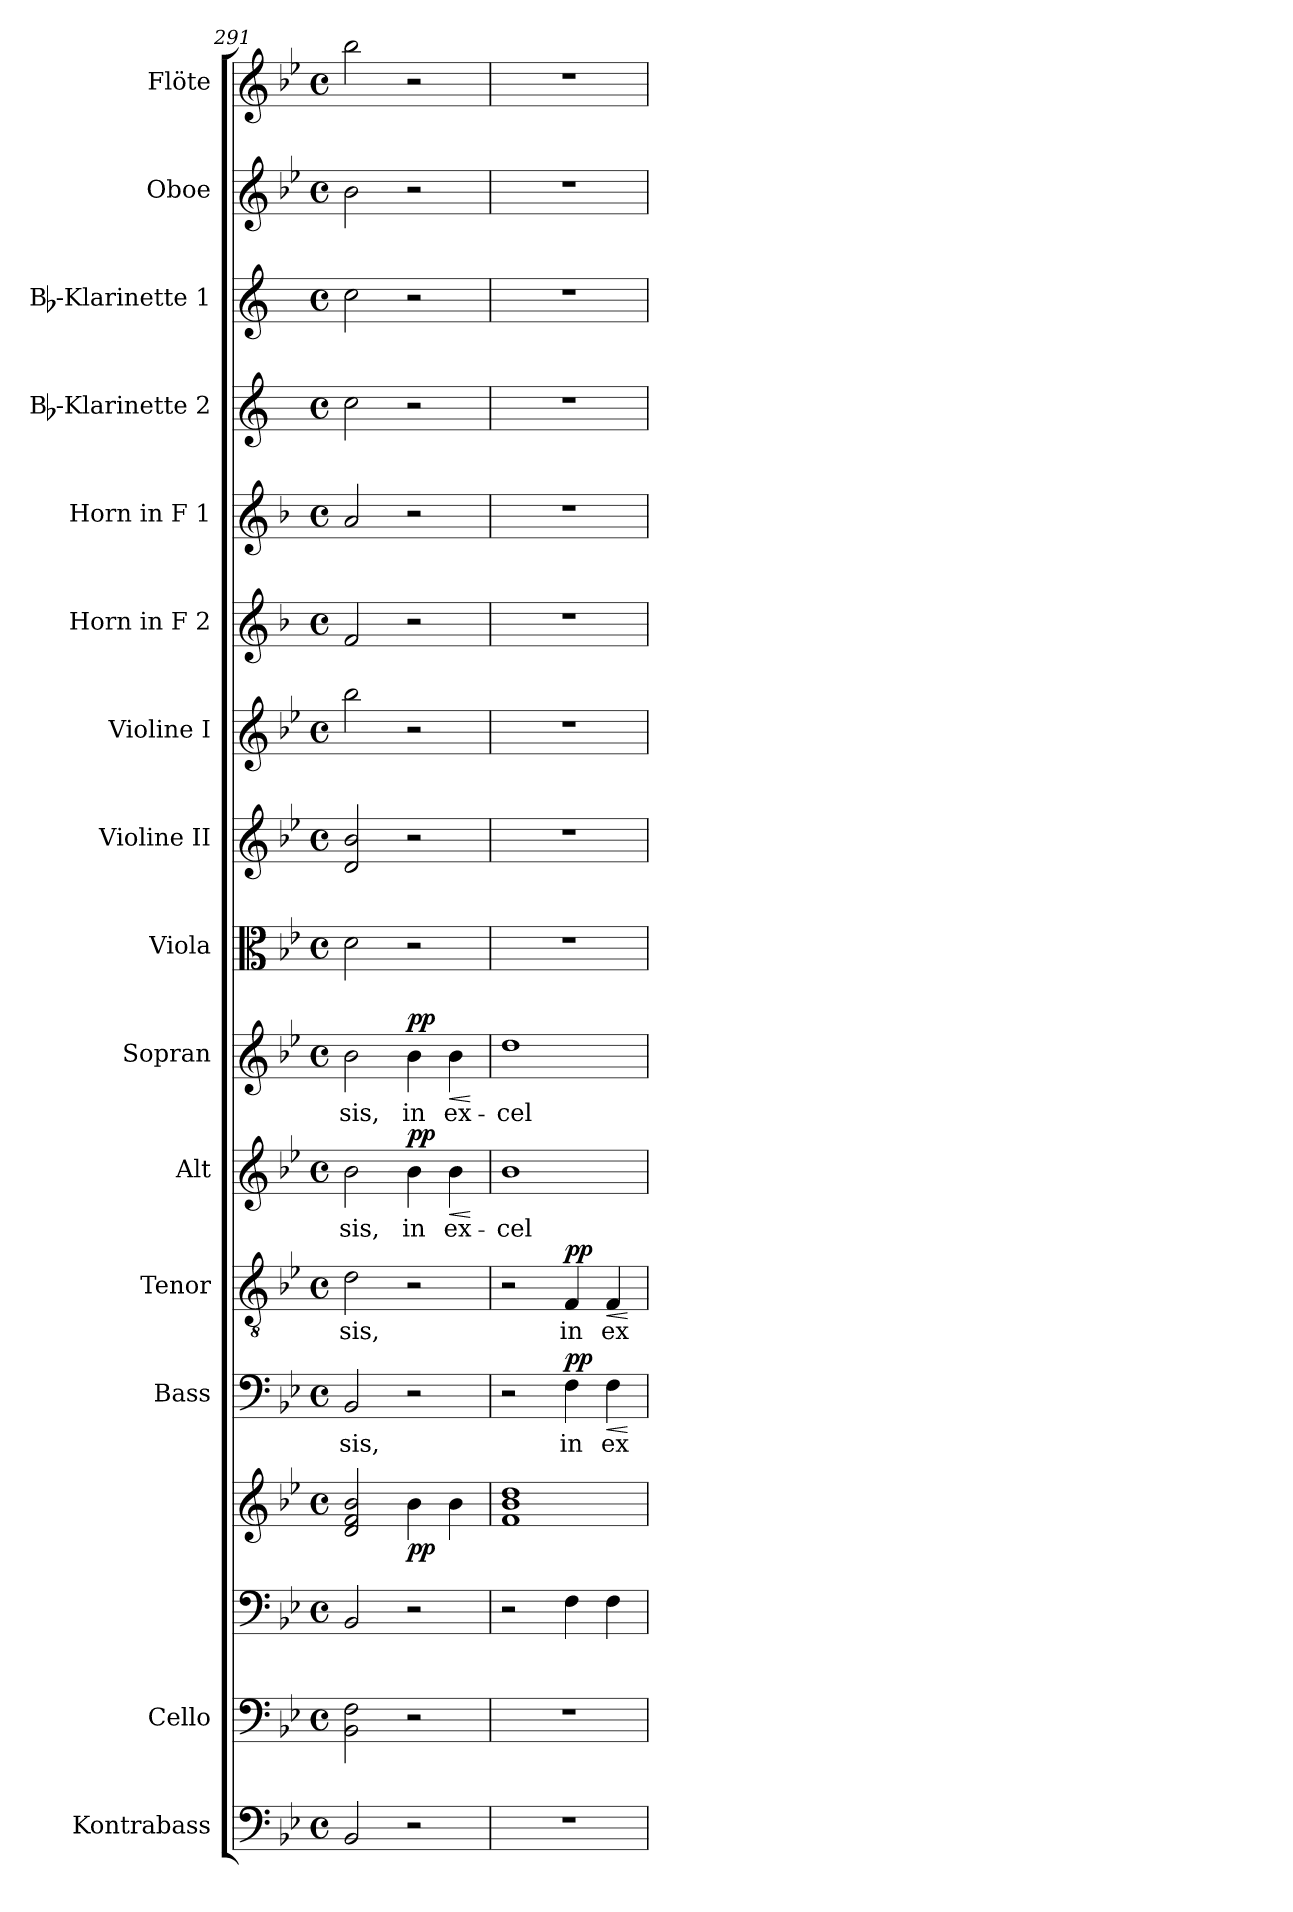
**kern	**kern	**kern	**kern	**dynam	**kern	**text	**dynam	**kern	**text	**dynam	**kern	**text	**dynam	**kern	**text	**dynam	**kern	**kern	**kern	**kern	**kern	**kern	**kern	**kern	**kern
*part16	*part15	*part14	*part14	*part14	*part13	*part13	*part13	*part12	*part12	*part12	*part11	*part11	*part11	*part10	*part10	*part10	*part9	*part8	*part7	*part6	*part5	*part4	*part3	*part2	*part1
*staff17	*staff16	*staff15	*staff14	*staff14/15	*staff13	*staff13	*staff13	*staff12	*staff12	*staff12	*staff11	*staff11	*staff11	*staff10	*staff10	*staff10	*staff9	*staff8	*staff7	*staff6	*staff5	*staff4	*staff3	*staff2	*staff1
*I"Kontrabass	*I"Cello	*	*	*	*I"Bass	*	*	*I"Tenor	*	*	*I"Alt	*	*	*I"Sopran	*	*	*I"Viola	*I"Violine II	*I"Violine I	*I"Horn in F 2	*I"Horn in F 1	*I"Bb-Klarinette 2	*I"Bb-Klarinette 1	*I"Oboe	*I"Flöte
*I'Kb.	*	*	*	*	*I'B.	*	*	*I'T.	*	*	*I'A.	*	*	*I'S.	*	*	*I'Vla.	*I'Vl. II	*I'Vl. I	*	*	*I'Bb Kl. 2	*I'Bb Kl. 1	*I'Ob.	*I'Fl.
*clefF4	*clefF4	*clefF4	*clefG2	*	*clefF4	*	*	*clefGv2	*	*	*clefG2	*	*	*clefG2	*	*	*clefC3	*clefG2	*clefG2	*clefG2	*clefG2	*clefG2	*clefG2	*clefG2	*clefG2
*ITrd7c12	*	*	*	*	*	*	*	*	*	*	*	*	*	*	*	*	*	*	*	*ITrd4c7	*ITrd4c7	*ITrd1c2	*ITrd1c2	*	*
*k[b-e-]	*k[b-e-]	*k[b-e-]	*k[b-e-]	*	*k[b-e-]	*	*	*k[b-e-]	*	*	*k[b-e-]	*	*	*k[b-e-]	*	*	*k[b-e-]	*k[b-e-]	*k[b-e-]	*k[b-e-]	*k[b-e-]	*k[b-e-]	*k[b-e-]	*k[b-e-]	*k[b-e-]
*B-:	*B-:	*B-:	*B-:	*	*B-:	*	*	*B-:	*	*	*B-:	*	*	*B-:	*	*	*B-:	*B-:	*B-:	*B-:	*B-:	*B-:	*B-:	*B-:	*B-:
*M4/4	*M4/4	*M4/4	*M4/4	*	*M4/4	*	*	*M4/4	*	*	*M4/4	*	*	*M4/4	*	*	*M4/4	*M4/4	*M4/4	*M4/4	*M4/4	*M4/4	*M4/4	*M4/4	*M4/4
*met(c)	*met(c)	*met(c)	*met(c)	*	*met(c)	*	*	*met(c)	*	*	*met(c)	*	*	*met(c)	*	*	*met(c)	*met(c)	*met(c)	*met(c)	*met(c)	*met(c)	*met(c)	*met(c)	*met(c)
=291	=291	=291	=291	=291	=291	=291	=291	=291	=291	=291	=291	=291	=291	=291	=291	=291	=291	=291	=291	=291	=291	=291	=291	=291	=291
!	!	!	!	!	!	!LO:LY:b	!	!	!LO:LY:b	!	!	!LO:LY:b	!	!	!LO:LY:b	!	!	!	!	!	!	!	!	!	!
2BBB-/	2BB-\ 2F\	2BB-/	2d/ 2f/ 2b-/	.	2BB-/	-sis,	.	2d\	-sis,	.	2b-\	-sis,	.	2b-\	-sis,	.	2d\	2d/ 2b-/	2bb-\	2B-/	2d/	2b-\	2b-\	2b-\	2bb-\
!	!	!	!	!LO:DY:b	!	!	!	!	!	!	!	!LO:LY:b	!LO:DY:a	!	!LO:LY:b	!LO:DY:a	!	!	!	!	!	!	!	!	!
2r	2r	2r	4b-\	pp	2r	.	.	2r	.	.	4b-\	in	pp	4b-\	in	pp	2r	2r	2r	2r	2r	2r	2r	2r	2r
!	!	!	!	!	!	!	!	!	!	!	!	!LO:LY:b	!LO:HP:b	!	!LO:LY:b	!LO:HP:b	!	!	!	!	!	!	!	!	!
.	.	.	4b-\	.	.	.	.	.	.	.	4b-\	ex-	<	4b-\	ex-	<	.	.	.	.	.	.	.	.	.
.	.	.	.	.	.	.	.	.	.	.	.	.	[	.	.	[	.	.	.	.	.	.	.	.	.
=292	=292	=292	=292	=292	=292	=292	=292	=292	=292	=292	=292	=292	=292	=292	=292	=292	=292	=292	=292	=292	=292	=292	=292	=292	=292
!	!	!	!	!	!	!	!	!	!	!	!	!LO:LY:b	!	!	!LO:LY:b	!	!	!	!	!	!	!	!	!	!
1r	1r	2r	1f 1b- 1dd	.	2r	.	.	2r	.	.	1b-	-cel-	.	1dd	-cel-	.	1r	1r	1r	1r	1r	1r	1r	1r	1r
!	!	!	!	!	!	!LO:LY:b	!LO:DY:a	!	!LO:LY:b	!LO:DY:a	!	!	!	!	!	!	!	!	!	!	!	!	!	!	!
.	.	4F\	.	.	4F\	in	pp	4F/	in	pp	.	.	.	.	.	.	.	.	.	.	.	.	.	.	.
!	!	!	!	!	!	!LO:LY:b	!LO:HP:b	!	!LO:LY:b	!LO:HP:b	!	!	!	!	!	!	!	!	!	!	!	!	!	!	!
.	.	4F\	.	.	4F\	ex-	<	4F/	ex-	<	.	.	.	.	.	.	.	.	.	.	.	.	.	.	.
.	.	.	.	.	.	.	[	.	.	[	.	.	.	.	.	.	.	.	.	.	.	.	.	.	.
=	=	=	=	=	=	=	=	=	=	=	=	=	=	=	=	=	=	=	=	=	=	=	=	=	=
*-	*-	*-	*-	*-	*-	*-	*-	*-	*-	*-	*-	*-	*-	*-	*-	*-	*-	*-	*-	*-	*-	*-	*-	*-	*-
